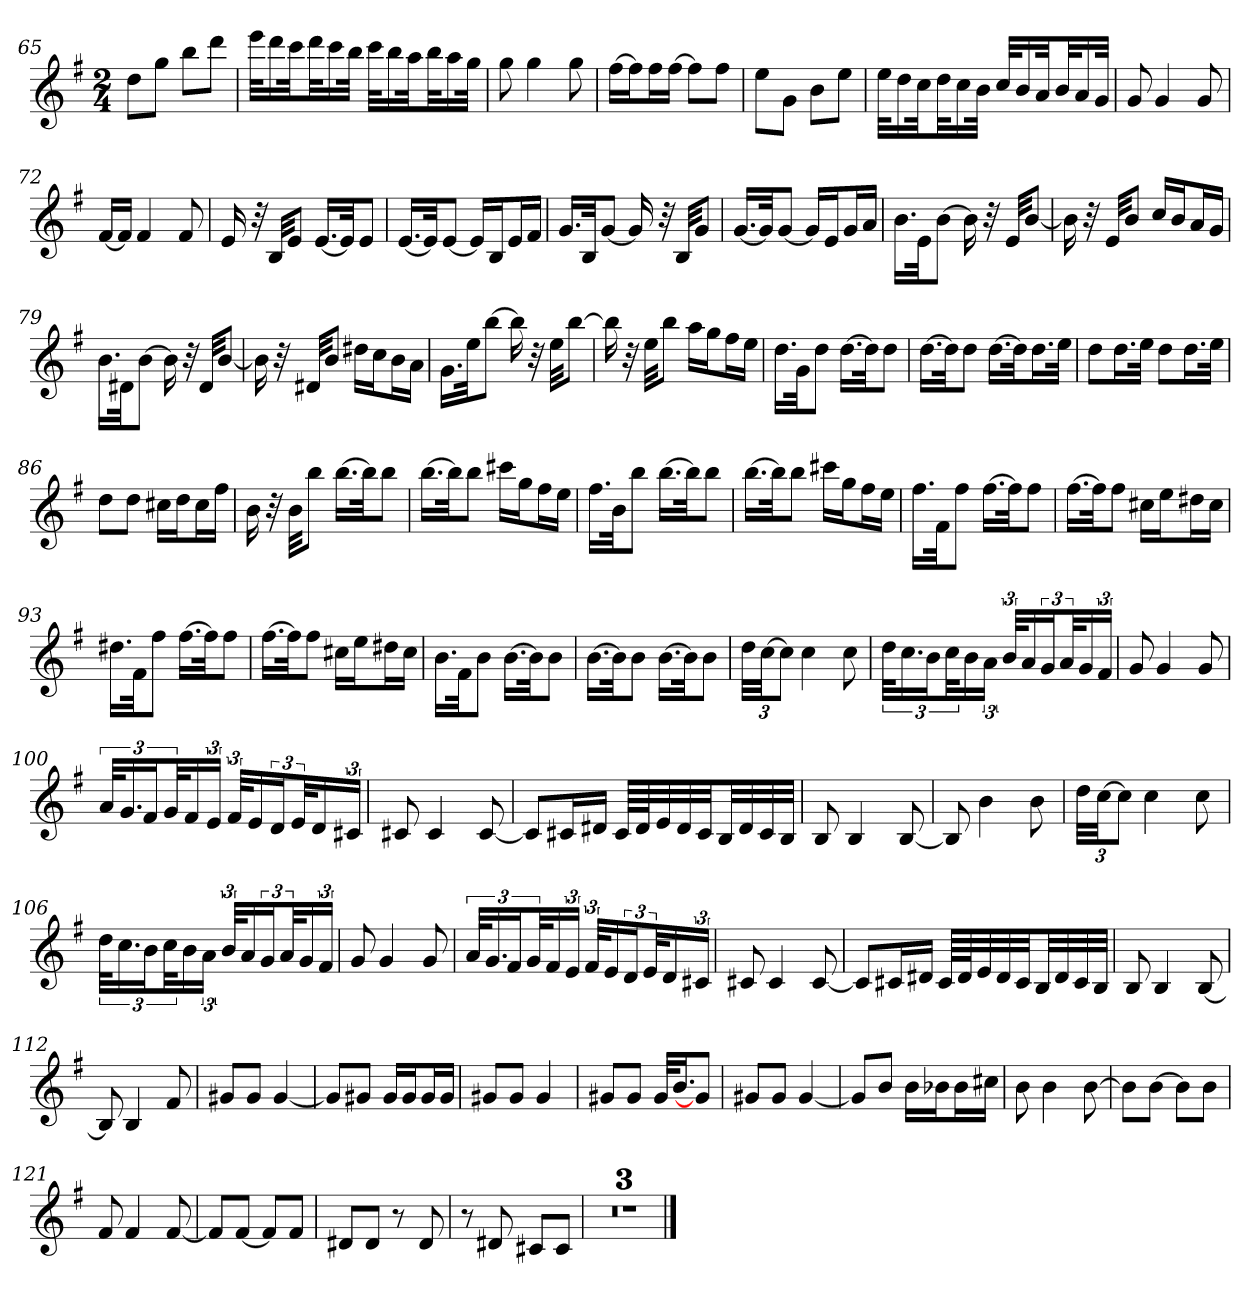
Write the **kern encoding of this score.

**kern
*part1
*staff1
*clefG2
*k[f#]
*G:
*M2/4
=65
8dd\L
8gg\J
8bb\L
8ddd\J
=66
32eee\KLL
16ddd\
32ccc\Jk
32ddd\KL
16ccc\
32bb\JJk
32ccc\KLL
16bb\
32aa\Jk
32bb\KL
16aa\
32gg\JJk
=67
8gg
4gg
8gg
=68
[16ff#\LL
16ff#\J]
16ff#\L
[16ff#\JJ
8ff#\L]
8ff#\J
=69
8ee\L
8g\J
8b\L
8ee\J
=70
32ee\KLL
16dd\
32cc\Jk
32dd\KL
16cc\
32b\JJk
32cc/KLL
16b/
32a/Jk
32b/KL
16a/
32g/JJk
=71
8g
4g
8g
=72
[16f#/LL
16f#/JJ]
4f#
8f#
=73
16e
32r
32B/KKL
8e/J
[16.e/LL
32e/Jk]
8e/J
=74
[16.e/LL
32e/Jk]
[8e/J
16e/LL]
16B/J
16e/L
16f#/JJ
=75
16.g/LL
32B/Jk
[8g/J
16g]
32r
32B/KKL
8g/J
=76
[16.g/LL
32g/Jk]
[8g/J
16g/LL]
16e/J
16g/L
16a/JJ
=77
16.b\LL
32e\Jk
[8b\J
16b]
32r
32e/KKL
[8b/J
=78
16b]
32r
32e/KKL
8b/J
16cc/LL
16b/J
16a/L
16g/JJ
=79
16.b\LL
32d#X\Jk
[8b\J
16b]
32r
32d#/KKL
[8b/J
=80
16b]
32r
32d#X/KKL
8b/J
16dd#X\LL
16cc\J
16b\L
16a\JJ
=81
16.g\LL
32ee\Jk
[8bb\J
16bb]
32r
32ee\KKL
[8bb\J
=82
16bb]
32r
32ee\KKL
8bb\J
16aa\LL
16gg\J
16ff#\L
16ee\JJ
=83
16.dd\LL
32g\Jk
8dd\J
[16.dd\LL
32dd\Jk]
8dd\J
=84
[16.dd\LL
32dd\Jk]
8dd\J
[16.dd\LL
32dd\Jk]
16.dd\L
32ee\JJk
=85
8dd\L
16.dd\L
32ee\JJk
8dd\L
16.dd\L
32ee\JJk
=86
8dd\L
8dd\J
16cc#X\LL
16dd\J
16cc#\L
16ff#\JJ
=87
16b
32r
32b\KKL
8bb\J
[16.bb\LL
32bb\Jk]
8bb\J
=88
[16.bb\LL
32bb\Jk]
8bb\J
16ccc#X\LL
16gg\J
16ff#\L
16ee\JJ
=89
16.ff#\LL
32b\Jk
8bb\J
[16.bb\LL
32bb\Jk]
8bb\J
=90
[16.bb\LL
32bb\Jk]
8bb\J
16ccc#X\LL
16gg\J
16ff#\L
16ee\JJ
=91
16.ff#\LL
32f#\Jk
8ff#\J
[16.ff#\LL
32ff#\Jk]
8ff#\J
=92
[16.ff#\LL
32ff#\Jk]
8ff#\J
16cc#X\LL
16ee\J
16dd#X\L
16cc#\JJ
=93
16.dd#X\LL
32f#\Jk
8ff#\J
[16.ff#\LL
32ff#\Jk]
8ff#\J
=94
[16.ff#\LL
32ff#\Jk]
8ff#\J
16cc#X\LL
16ee\J
16dd#X\L
16cc#\JJ
=95
16.b\LL
32f#\Jk
8b\J
[16.b\LL
32b\Jk]
8b\J
=96
[16.b\LL
32b\Jk]
8b\J
[16.b\LL
32b\Jk]
8b\J
=97
48dd\LLL
[48cc\JJ
12cc\J]
4cc
8cc
=98
48dd\KLL
24.cc\
24b\J
48cc\KL
16b\
24a\JJ
48b/KLL
16a/
24g/J
48a/KL
16g/
24f#/JJ
=99
8g
4g
8g
=100
48a/KLL
24.g/
24f#/J
48g/KL
16f#/
24e/JJ
48f#/KLL
16e/
24d/J
48e/KL
16d/
24c#X/JJ
=101
8c#X
4c#
[8c#
=102
8c#/L]
16c#X/L
16d#X/JJ
64c#/LLLL
64d#/J
32e/
32d#/
32c#/JJ
32B/LL
32d#/
32c#/
32B/JJJ
=103
8B
4B
[8B
=104
8B]
4b
8b
=105
48dd\LLL
[48cc\JJ
12cc\J]
4cc
8cc
=106
48dd\KLL
24.cc\
24b\J
48cc\KL
16b\
24a\JJ
48b/KLL
16a/
24g/J
48a/KL
16g/
24f#/JJ
=107
8g
4g
8g
=108
48a/KLL
24.g/
24f#/J
48g/KL
16f#/
24e/JJ
48f#/KLL
16e/
24d/J
48e/KL
16d/
24c#X/JJ
=109
8c#X
4c#
[8c#
=110
8c#/L]
16c#X/L
16d#X/JJ
64c#/LLLL
64d#/J
32e/
32d#/
32c#/JJ
32B/LL
32d#/
32c#/
32B/JJJ
=111
8B
4B
[8B
=112
8B]
4B
8f#
=113
8g#X/L
8g#/J
[4g#
=114
8g#/L]
8g#X/J
16g#/LL
16g#/J
16g#/L
16g#/JJ
=115
8g#X/L
8g#/J
4g#
=116
8g#X/L
8g#/J
32g#/KLL
16.b/J
8g#/J]
=117
8g#X/L
8g#/J
[4g#
=118
8g#/L]
8b/J
16b\LL
16b-X\J
16b-\L
16cc#X\JJ
=119
8b
4b
[8b
=120
8b\L]
[8b\J
8b\L]
8b\J
=121
8f#
4f#
[8f#
=122
8f#/L]
[8f#/J
8f#/L]
8f#/J
=123
8d#X/L
8d#/J
8r
8d#
=124
8r
8d#X
8c#X/L
8c#/J
=125
2r
=126
2r
=127
2r
==
*-
